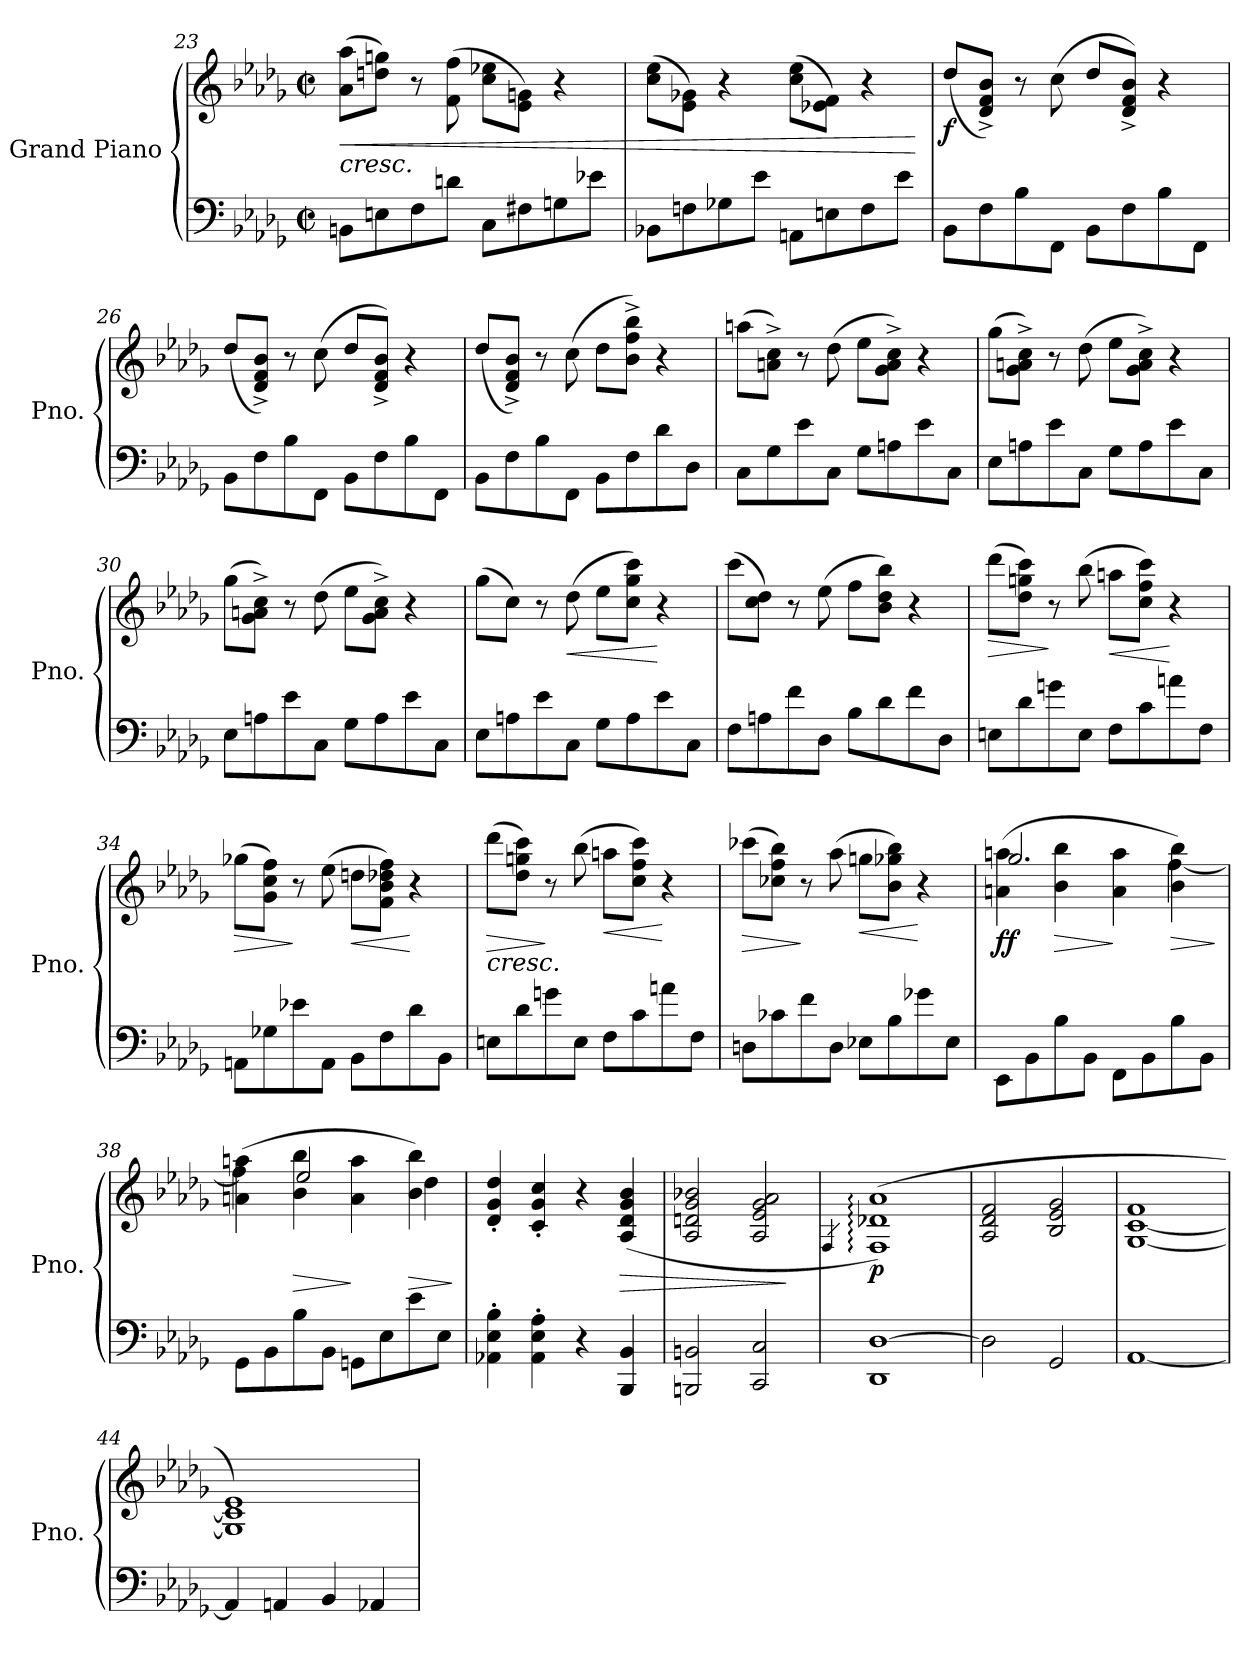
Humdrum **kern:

**kern	**kern	**dynam
*part1	*part1	*part1
*staff2	*staff1	*staff1/2
*I"Grand Piano	*	*
*I'Pno.	*	*
*clefF4	*clefG2	*
*k[b-e-a-d-g-]	*k[b-e-a-d-g-]	*
*M2/2	*M2/2	*
*met(c|)	*met(c|)	*
=23	=23	=23
!	!LO:TX:b:i:t=cresc.	!
!	!	!LO:HP:b
8BBn\L	(>8a-\ 8aa-\L	<
8En\	8ddn\ 8ggn\J)	.
8F\	8r	.
8dn\J	(>8f\ 8ff\	.
8C\L	8cc\ 8ee-X\L	.
8F#X\	8e-\ 8gn\J)	.
8Gn\	4r	.
8e-X\J	.	.
!!LO:LB:g=z
=24	=24	=24
8BB-X\L	(>8cc\ 8ee-\L	.
8Fn\	8e-\ 8g-X\J)	.
8G-X\	4r	.
8e-\J	.	.
8AAn\L	(>8cc\ 8ee-\L	.
8En\	8e-X\ 8f\J)	.
8F\	4r	.
8e-\J	.	.
.	.	[
=25	=25	=25
!	!	!LO:DY:b
8BB-\L	(<8dd-/L	f
8F\	8d-/^ 8f/^ 8b-/^J)	.
8B-\	8r	.
8FF\J	(>8cc\	.
8BB-\L	8dd-/L	.
8F\	8d-/^ 8f/^ 8b-/^J)	.
8B-\	4r	.
8FF\J	.	.
=26	=26	=26
8BB-\L	(<8dd-/L	.
8F\	8d-/^ 8f/^ 8b-/^J)	.
8B-\	8r	.
8FF\J	(>8cc\	.
8BB-\L	8dd-/L	.
8F\	8d-/^ 8f/^ 8b-/^J)	.
8B-\	4r	.
8FF\J	.	.
=27	=27	=27
8BB-\L	(<8dd-/L	.
8F\	8d-/^ 8f/^ 8b-/^J)	.
8B-\	8r	.
8FF\J	(>8cc\	.
8BB-\L	8dd-\L	.
8F\	8b-\^ 8ff\^ 8bb-\^J)	.
8d-\	4r	.
8D-\J	.	.
!!LO:LB:g=z
=28	=28	=28
8C\L	(>8aan\L	.
8G-\	8an\^ 8cc\^J)	.
8e-\	8r	.
8C\J	(>8dd-\	.
8G-\L	8ee-\L	.
8An\	8g-\^ 8a\^ 8cc\^J)	.
8e-\	4r	.
8C\J	.	.
=29	=29	=29
8E-\L	(>8gg-\L	.
8An\	8g-\^ 8an\^ 8cc\^J)	.
8e-\	8r	.
8C\J	(>8dd-\	.
8G-\L	8ee-\L	.
8A\	8g-\^ 8a\^ 8cc\^J)	.
8e-\	4r	.
8C\J	.	.
=30	=30	=30
8E-\L	(>8gg-\L	.
8An\	8g-\^ 8an\^ 8cc\^J)	.
8e-\	8r	.
8C\J	(>8dd-\	.
8G-\L	8ee-\L	.
8A\	8g-\^ 8a\^ 8cc\^J)	.
8e-\	4r	.
8C\J	.	.
=31	=31	=31
8E-\L	(>8gg-\L	.
8An\	8cc\J)	.
8e-\	8r	.
!	!	!LO:HP:b
8C\J	(>8dd-\	<
8G-\L	8ee-\L	.
8A\	8cc\ 8gg-\ 8ccc\J)	.
8e-\	4r	[
8C\J	.	.
!!LO:LB:g=z
=32	=32	=32
8F\L	(>8ccc\L	.
8An\	8cc\ 8dd-\J)	.
8f\	8r	.
8D-\J	(>8ee-\	.
8B-\L	8ff\L	.
8d-\	8b-\ 8dd-\ 8bb-\J)	.
8f\	4r	.
8D-\J	.	.
=33	=33	=33
!	!	!LO:HP:b
8En\L	(>8ddd-\L	>
8d-\	8dd-\ 8ggn\ 8ccc\J)	.
8gn\	8r	]
8E\J	(>8bb-\	.
!	!	!LO:HP:b
8F\L	8aan\L	<
8c\	8cc\ 8ff\ 8ccc\J)	.
8an\	4r	[
8F\J	.	.
=34	=34	=34
!	!	!LO:HP:b
8AAn\L	(>8gg-X\L	>
8G-X\	8g-\ 8cc\ 8ff\J)	.
8e-X\	8r	]
8AA\J	(>8ee-\	.
!	!	!LO:HP:b
8BB-\L	8ddn\L	<
8F\	8f\ 8b-\ 8dd-X\ 8ff\J)	.
8d-\	4r	[
8BB-\J	.	.
=35	=35	=35
!	!LO:TX:b:i:t=cresc.	!
!	!	!LO:HP:b
8En\L	(>8ddd-\L	>
8d-\	8dd-\ 8ggn\ 8ccc\J)	.
8gn\	8r	]
8E\J	(>8bb-\	.
!	!	!LO:HP:b
8F\L	8aan\L	<
8c\	8cc\ 8ff\ 8ccc\J)	.
8an\	4r	[
8F\J	.	.
!!LO:LB:g=z
=36	=36	=36
!	!	!LO:HP:b
8Dn\L	(>8ccc-X\L	>
8c-X\	8cc-X\ 8ff\ 8bb-\J)	.
8f\	8r	]
8D\J	(>8aa-\	.
!	!	!LO:HP:b
8E-X\L	8ggn\L	<
8B-\	8b-\ 8gg-X\ 8bb-\J)	.
8g-X\	4r	[
8E-\J	.	.
=37	=37	=37
*	*^	*
!	!	!	!LO:DY:b
8EE-\L	(>4an\ 4aan\	2.gg-/	ff
8BB-\	.	.	.
!	!	!	!LO:HP:b
8B-\	4b-\ 4bb-\	.	>
8BB-\J	.	.	.
8FF\L	4a\ 4aa\	.	]
8BB-\	.	.	.
!	!	!	!LO:HP:b
8B-\	4b-\ 4bb-\)	[4ff\	>
8BB-\J	.	.	.
*	*v	*v	*
.	.	]
=38	=38	=38
*	*^	*
8GG-\L	(>4an\ 4aan\	4ff\]	.
8BB-\	.	.	.
!	!	!	!LO:HP:b
8B-\	4b-\ 4bb-\	2ee-/	>
8BB-\J	.	.	.
8GGn\L	4a\ 4aa\	.	]
8E-\	.	.	.
!	!	!	!LO:HP:b
8e-\	4b-\ 4bb-\)	4dd-\	>
8E-\J	.	.	.
*	*v	*v	*
.	.	]
=39	=39	=39
4AA-X\' 4E-\' 4B-\'	4d-/' 4g-/' 4dd-/'	.
4AA-\' 4E-\' 4A-\'	4c/' 4g-/' 4cc/'	.
4r	4r	.
*	*MM195	*
!	!	!LO:HP:b
4BBB-/ 4BB-/	(>4A-/ 4d-/ 4g-/ 4b-/	>
=40	=40	=40
2BBBn/ 2BBn/	2A-/ 2dn/ 2g-/ 2b-X/	.
2CC/ 2C/	2A-/ 2e-/ 2g-/ 2a-/	.
.	.	]
=41	=41	=41
.	4qF/	.
*	*^	*
!	!	!	!LO:DY:b
1DD- [1D-	(>1F: 1d-X: 1a-:)	1ryy	p
!!LO:PB:g=z	!!
=42	=42	=42	=42
2D-\]	2A-/ 2d-/ 2f/	2ryy	.
2GG-/	2B-/ 2e-/ 2g-/	2ryy	.
*	*v	*v	*
=43	=43	=43
[1AA-	[1G- [1c 1f	.
=44	=44	=44
4AA-/]	1G-] 1c] 1e-)	.
4AAn/	.	.
4BB-/	.	.
4AA-X/	.	.
=	=	=
*-	*-	*-
